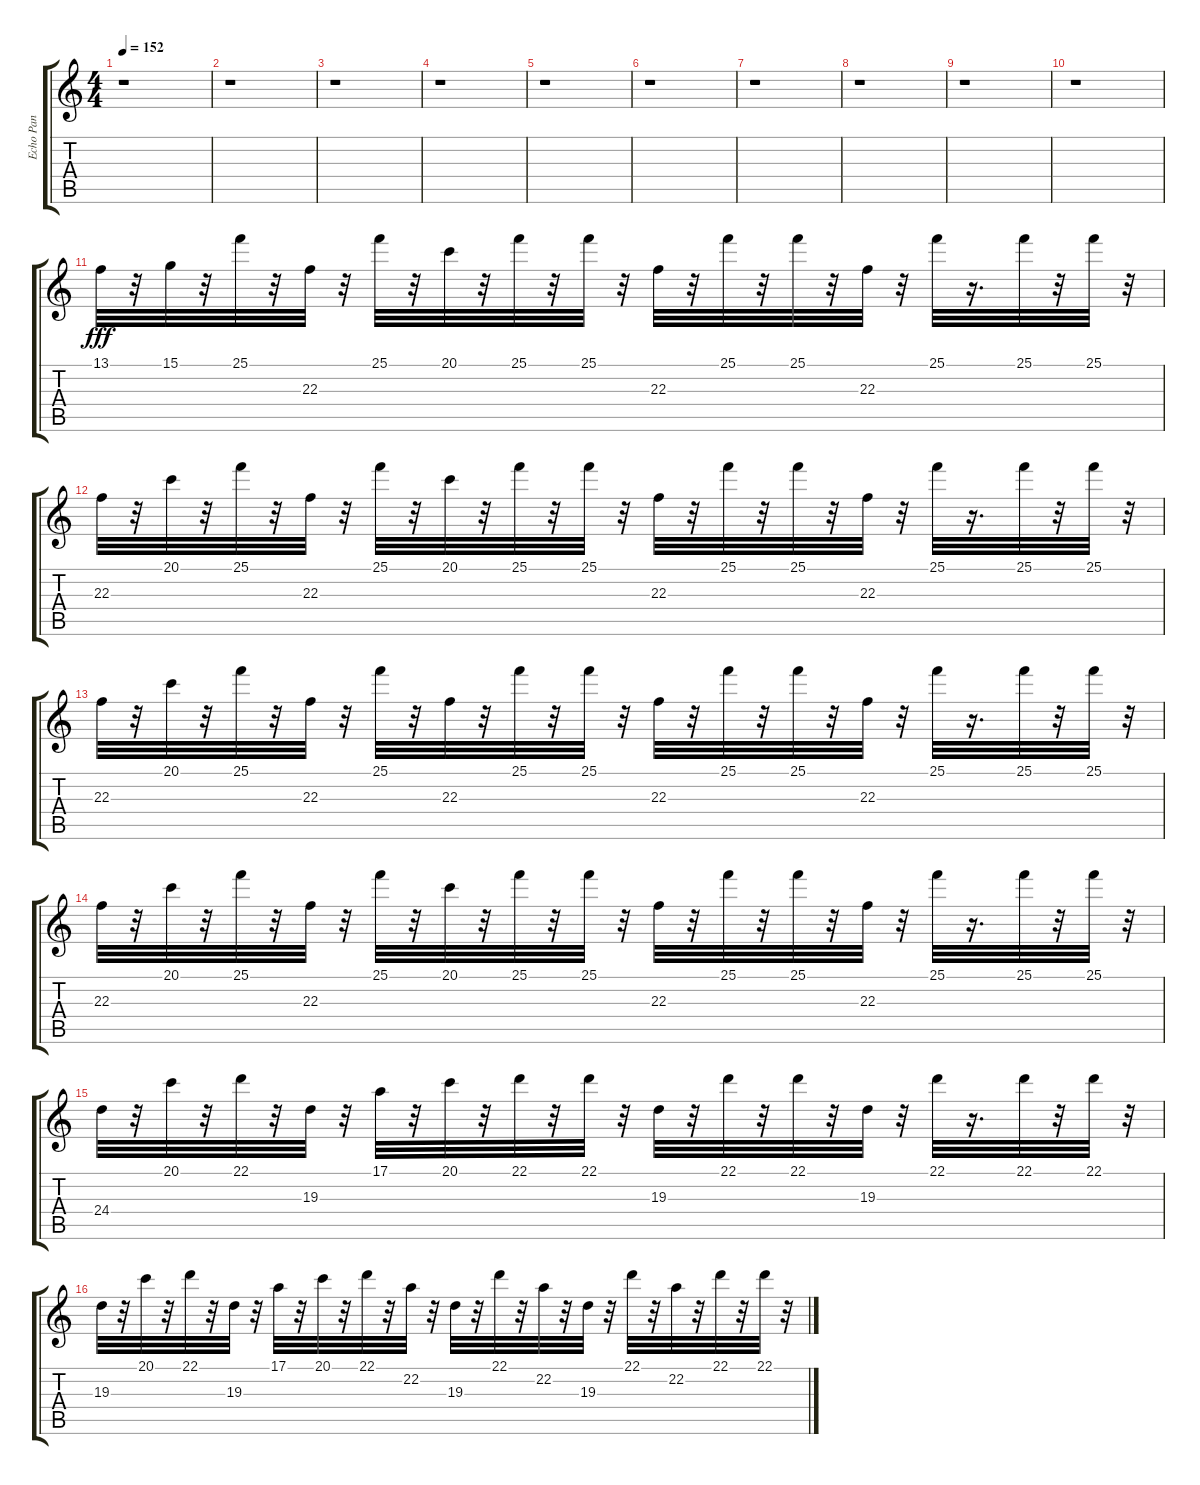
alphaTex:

\track ("Echo Pan" "Echo Pan") {instrument fx7echoes}
\staff {score tabs}
\tuning (E4 B3 G3 D3 A2 E2) {hide}
\ts (4 4)
\tempo 152
\clef g2
\ks c
r.1{dy fff} |
r.1 |
r.1 |
r.1 |
r.1 |
r.1 |
r.1 |
r.1 |
r.1 |
r.1 |
13.1.32 r.32 15.1.32 r.32 25.1.32 r.32 22.3.32 r.32 25.1.32 r.32 20.1.32 r.32 25.1.32 r.32 25.1.32 r.32 22.3.32 r.32 25.1.32 r.32 25.1.32 r.32 22.3.32 r.32 25.1.32 r.16{d} 25.1.32 r.32 25.1.32 r.32 |
22.3.32 r.32 20.1.32 r.32 25.1.32 r.32 22.3.32 r.32 25.1.32 r.32 20.1.32 r.32 25.1.32 r.32 25.1.32 r.32 22.3.32 r.32 25.1.32 r.32 25.1.32 r.32 22.3.32 r.32 25.1.32 r.16{d} 25.1.32 r.32 25.1.32 r.32 |
22.3.32 r.32 20.1.32 r.32 25.1.32 r.32 22.3.32 r.32 25.1.32 r.32 22.3.32 r.32 25.1.32 r.32 25.1.32 r.32 22.3.32 r.32 25.1.32 r.32 25.1.32 r.32 22.3.32 r.32 25.1.32 r.16{d} 25.1.32 r.32 25.1.32 r.32 |
22.3.32 r.32 20.1.32 r.32 25.1.32 r.32 22.3.32 r.32 25.1.32 r.32 20.1.32 r.32 25.1.32 r.32 25.1.32 r.32 22.3.32 r.32 25.1.32 r.32 25.1.32 r.32 22.3.32 r.32 25.1.32 r.16{d} 25.1.32 r.32 25.1.32 r.32 |
24.4.32 r.32 20.1.32 r.32 22.1.32 r.32 19.3.32 r.32 17.1.32 r.32 20.1.32 r.32 22.1.32 r.32 22.1.32 r.32 19.3.32 r.32 22.1.32 r.32 22.1.32 r.32 19.3.32 r.32 22.1.32 r.16{d} 22.1.32 r.32 22.1.32 r.32 |
19.3.32 r.32 20.1.32 r.32 22.1.32 r.32 19.3.32 r.32 17.1.32 r.32 20.1.32 r.32 22.1.32 r.32 22.2.32 r.32 19.3.32 r.32 22.1.32 r.32 22.2.32 r.32 19.3.32 r.32 22.1.32 r.32 22.2.32 r.32 22.1.32 r.32 22.1.32 r.32
